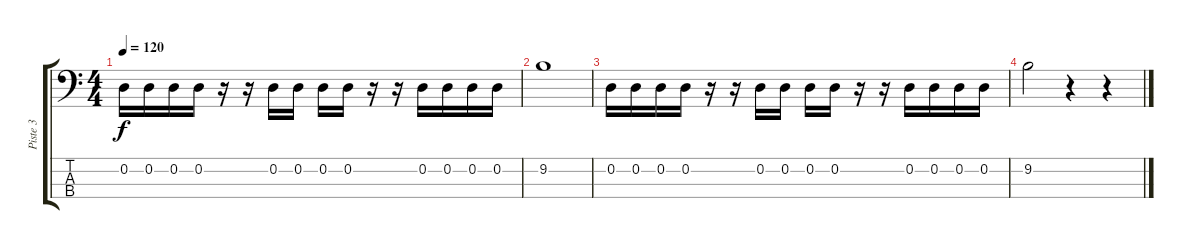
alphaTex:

\track ("Piste 3" "Piste 3") {instrument electricbassfinger}
\staff {score tabs}
\tuning (G2 D2 A1 E1) {hide}
\ts (4 4)
\tempo 120
\clef f4
\ks c
0.2.16{dy f} 0.2.16 0.2.16 0.2.16 r.16 r.16 0.2.16 0.2.16 0.2.16 0.2.16 r.16 r.16 0.2.16 0.2.16 0.2.16 0.2.16 |
9.2.1 |
0.2.16 0.2.16 0.2.16 0.2.16 r.16 r.16 0.2.16 0.2.16 0.2.16 0.2.16 r.16 r.16 0.2.16 0.2.16 0.2.16 0.2.16 |
9.2.2 r.4 r.4
